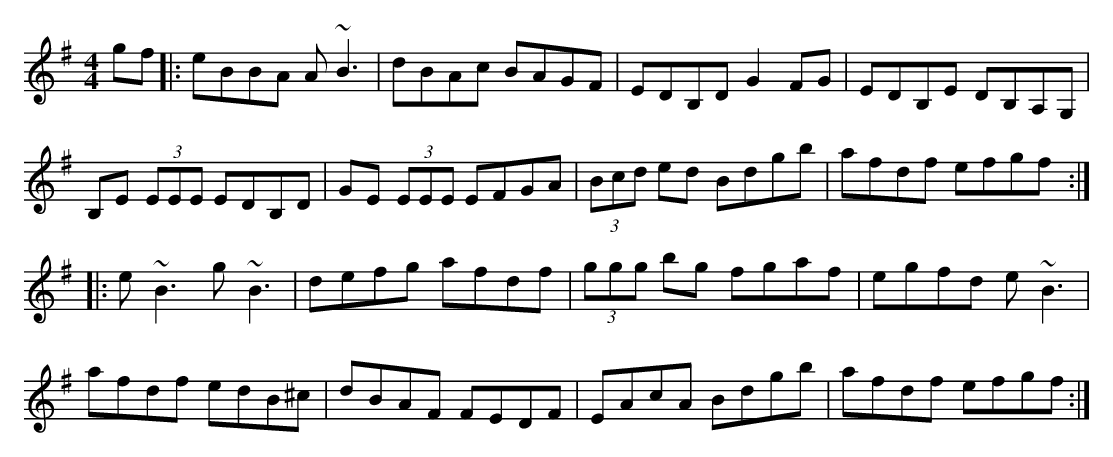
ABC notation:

X:1
M:4/4
K:Emin
gf|:eBBA A~B3|dBAc BAGF|EDB,D G2 FG|EDB,E DB,A,G,|
B,E (3EEE EDB,D|GE (3EEE EFGA|(3Bcd ed Bdgb|afdf efgf:|
|:e~B3 g~B3|defg afdf|(3ggg bg fgaf|egfd e~B3|
afdf edB^c|dBAF FEDF|EAcA Bdgb|afdf efgf:|
